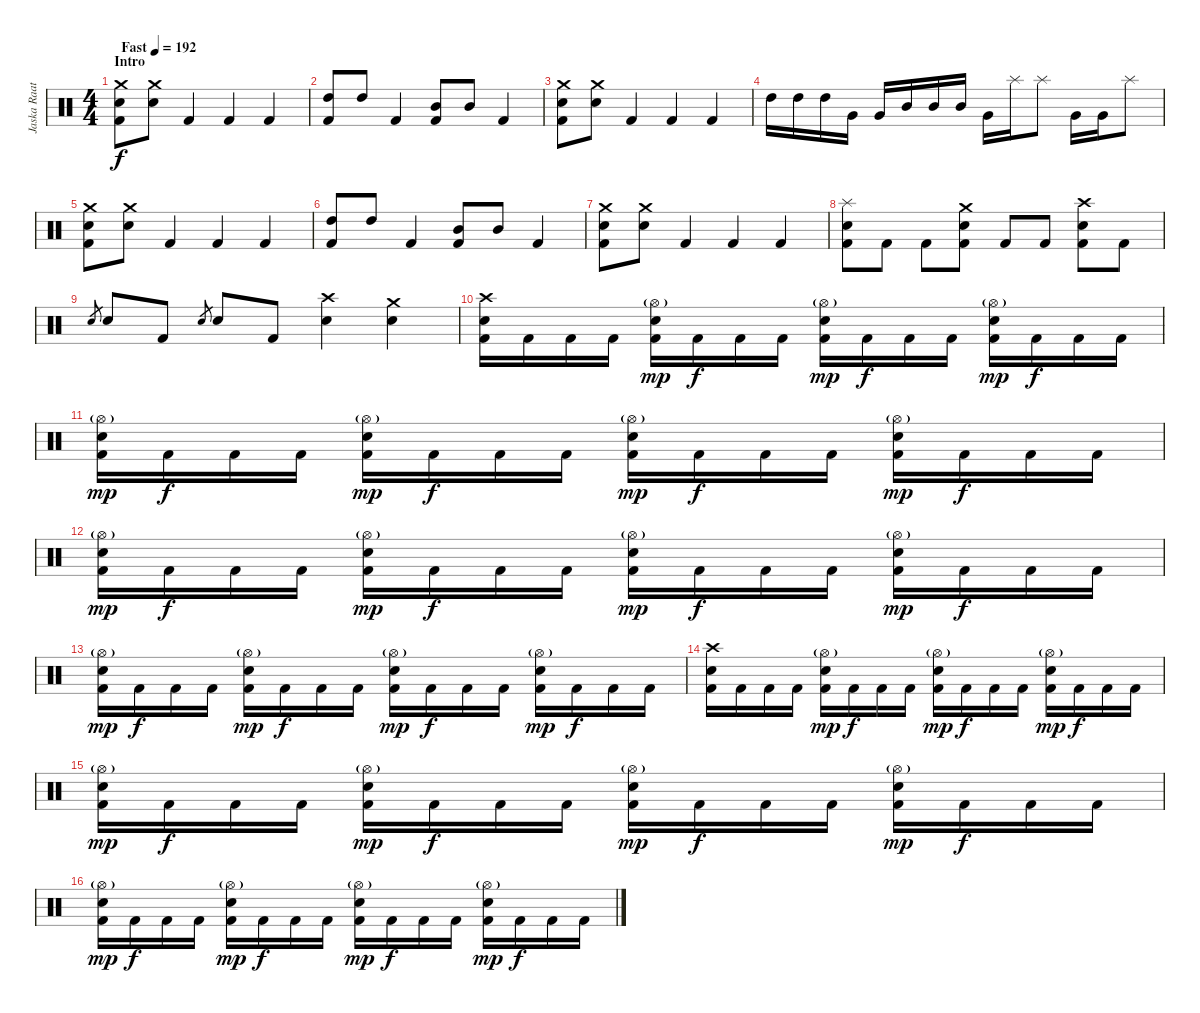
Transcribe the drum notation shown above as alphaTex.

\track ("Jaska Raatikainen" "Jaska Raat") {instrument percussion}
\staff {score}
\articulation defaults
\ts (4 4)
\section ("" "Intro")
\tempo (192 "Fast")
\clef neutral
\ks c
("Crash medium (hit)" "Electric Snare (hit)" "Kick (hit) 2").8{dy f} ("Crash medium (hit)" "Electric Snare (hit)").8 "Kick (hit) 2".4 "Kick (hit) 2".4 "Kick (hit) 2".4 |
("High Tom (hit)" "Kick (hit) 2").8 "High Tom (hit)".8 "Kick (hit) 2".4 ("Mid Tom (hit)" "Kick (hit) 2").8 "Mid Tom (hit)".8 "Kick (hit) 2".4 |
("Crash medium (hit)" "Electric Snare (hit)" "Kick (hit) 2").8 ("Crash medium (hit)" "Electric Snare (hit)").8 "Kick (hit) 2".4 "Kick (hit) 2".4 "Kick (hit) 2".4 |
"High Tom (hit)".16 "High Tom (hit)".16 "High Tom (hit)".16 "Very Low Tom (hit)".16 "Very Low Tom (hit)".16 "Mid Tom (hit)".16 "Mid Tom (hit)".16 "Mid Tom (hit)".16 "Very Low Tom (hit)".16 "Splash (hit)".16 "Splash (hit)".8 "Very Low Tom (hit)".16 "Very Low Tom (hit)".16 "Splash (hit)".8 |
("Crash medium (hit)" "Electric Snare (hit)" "Kick (hit) 2").8 ("Crash medium (hit)" "Electric Snare (hit)").8 "Kick (hit) 2".4 "Kick (hit) 2".4 "Kick (hit) 2".4 |
("High Tom (hit)" "Kick (hit) 2").8 "High Tom (hit)".8 "Kick (hit) 2".4 ("Mid Tom (hit)" "Kick (hit) 2").8 "Mid Tom (hit)".8 "Kick (hit) 2".4 |
("Crash medium (hit)" "Electric Snare (hit)" "Kick (hit) 2").8 ("Crash medium (hit)" "Electric Snare (hit)").8 "Kick (hit) 2".4 "Kick (hit) 2".4 "Kick (hit) 2".4 |
("Splash (hit)" "Electric Snare (hit)" "Kick (hit) 2").8 "Kick (hit) 2".8 "Kick (hit) 2".8 ("Crash medium (hit)" "Electric Snare (hit)" "Kick (hit) 2").8 "Kick (hit) 2".8 "Kick (hit) 2".8 ("Crash high (hit)" "Electric Snare (hit)" "Kick (hit) 2").8 "Kick (hit) 2".8 |
"Electric Snare (hit)".8{gr} "Electric Snare (hit)".8 "Kick (hit) 2".8 "Electric Snare (hit)".8{gr} "Electric Snare (hit)".8 "Kick (hit) 2".8 ("Crash high (hit)" "Electric Snare (hit)").4 ("Crash medium (hit)" "Electric Snare (hit)").4 |
("Crash high (hit)" "Electric Snare (hit)" "Kick (hit) 2").16 "Kick (hit) 2".16 "Kick (hit) 2".16 "Kick (hit) 2".16 ("Hi-Hat (open)"{g} "Electric Snare (hit)" "Kick (hit) 2").16{dy mp} "Kick (hit) 2".16{dy f} "Kick (hit) 2".16 "Kick (hit) 2".16 ("Hi-Hat (open)"{g} "Electric Snare (hit)" "Kick (hit) 2").16{dy mp} "Kick (hit) 2".16{dy f} "Kick (hit) 2".16 "Kick (hit) 2".16 ("Hi-Hat (open)"{g} "Electric Snare (hit)" "Kick (hit) 2").16{dy mp} "Kick (hit) 2".16{dy f} "Kick (hit) 2".16 "Kick (hit) 2".16 |
("Hi-Hat (open)"{g} "Electric Snare (hit)" "Kick (hit) 2").16{dy mp} "Kick (hit) 2".16{dy f} "Kick (hit) 2".16 "Kick (hit) 2".16 ("Hi-Hat (open)"{g} "Electric Snare (hit)" "Kick (hit) 2").16{dy mp} "Kick (hit) 2".16{dy f} "Kick (hit) 2".16 "Kick (hit) 2".16 ("Hi-Hat (open)"{g} "Electric Snare (hit)" "Kick (hit) 2").16{dy mp} "Kick (hit) 2".16{dy f} "Kick (hit) 2".16 "Kick (hit) 2".16 ("Hi-Hat (open)"{g} "Electric Snare (hit)" "Kick (hit) 2").16{dy mp} "Kick (hit) 2".16{dy f} "Kick (hit) 2".16 "Kick (hit) 2".16 |
("Hi-Hat (open)"{g} "Electric Snare (hit)" "Kick (hit) 2").16{dy mp} "Kick (hit) 2".16{dy f} "Kick (hit) 2".16 "Kick (hit) 2".16 ("Hi-Hat (open)"{g} "Electric Snare (hit)" "Kick (hit) 2").16{dy mp} "Kick (hit) 2".16{dy f} "Kick (hit) 2".16 "Kick (hit) 2".16 ("Hi-Hat (open)"{g} "Electric Snare (hit)" "Kick (hit) 2").16{dy mp} "Kick (hit) 2".16{dy f} "Kick (hit) 2".16 "Kick (hit) 2".16 ("Hi-Hat (open)"{g} "Electric Snare (hit)" "Kick (hit) 2").16{dy mp} "Kick (hit) 2".16{dy f} "Kick (hit) 2".16 "Kick (hit) 2".16 |
("Hi-Hat (open)"{g} "Electric Snare (hit)" "Kick (hit) 2").16{dy mp} "Kick (hit) 2".16{dy f} "Kick (hit) 2".16 "Kick (hit) 2".16 ("Hi-Hat (open)"{g} "Electric Snare (hit)" "Kick (hit) 2").16{dy mp} "Kick (hit) 2".16{dy f} "Kick (hit) 2".16 "Kick (hit) 2".16 ("Hi-Hat (open)"{g} "Electric Snare (hit)" "Kick (hit) 2").16{dy mp} "Kick (hit) 2".16{dy f} "Kick (hit) 2".16 "Kick (hit) 2".16 ("Hi-Hat (open)"{g} "Electric Snare (hit)" "Kick (hit) 2").16{dy mp} "Kick (hit) 2".16{dy f} "Kick (hit) 2".16 "Kick (hit) 2".16 |
("Crash high (hit)" "Electric Snare (hit)" "Kick (hit) 2").16 "Kick (hit) 2".16 "Kick (hit) 2".16 "Kick (hit) 2".16 ("Hi-Hat (open)"{g} "Electric Snare (hit)" "Kick (hit) 2").16{dy mp} "Kick (hit) 2".16{dy f} "Kick (hit) 2".16 "Kick (hit) 2".16 ("Hi-Hat (open)"{g} "Electric Snare (hit)" "Kick (hit) 2").16{dy mp} "Kick (hit) 2".16{dy f} "Kick (hit) 2".16 "Kick (hit) 2".16 ("Hi-Hat (open)"{g} "Electric Snare (hit)" "Kick (hit) 2").16{dy mp} "Kick (hit) 2".16{dy f} "Kick (hit) 2".16 "Kick (hit) 2".16 |
("Hi-Hat (open)"{g} "Electric Snare (hit)" "Kick (hit) 2").16{dy mp} "Kick (hit) 2".16{dy f} "Kick (hit) 2".16 "Kick (hit) 2".16 ("Hi-Hat (open)"{g} "Electric Snare (hit)" "Kick (hit) 2").16{dy mp} "Kick (hit) 2".16{dy f} "Kick (hit) 2".16 "Kick (hit) 2".16 ("Hi-Hat (open)"{g} "Electric Snare (hit)" "Kick (hit) 2").16{dy mp} "Kick (hit) 2".16{dy f} "Kick (hit) 2".16 "Kick (hit) 2".16 ("Hi-Hat (open)"{g} "Electric Snare (hit)" "Kick (hit) 2").16{dy mp} "Kick (hit) 2".16{dy f} "Kick (hit) 2".16 "Kick (hit) 2".16 |
("Hi-Hat (open)"{g} "Electric Snare (hit)" "Kick (hit) 2").16{dy mp} "Kick (hit) 2".16{dy f} "Kick (hit) 2".16 "Kick (hit) 2".16 ("Hi-Hat (open)"{g} "Electric Snare (hit)" "Kick (hit) 2").16{dy mp} "Kick (hit) 2".16{dy f} "Kick (hit) 2".16 "Kick (hit) 2".16 ("Hi-Hat (open)"{g} "Electric Snare (hit)" "Kick (hit) 2").16{dy mp} "Kick (hit) 2".16{dy f} "Kick (hit) 2".16 "Kick (hit) 2".16 ("Hi-Hat (open)"{g} "Electric Snare (hit)" "Kick (hit) 2").16{dy mp} "Kick (hit) 2".16{dy f} "Kick (hit) 2".16 "Kick (hit) 2".16
